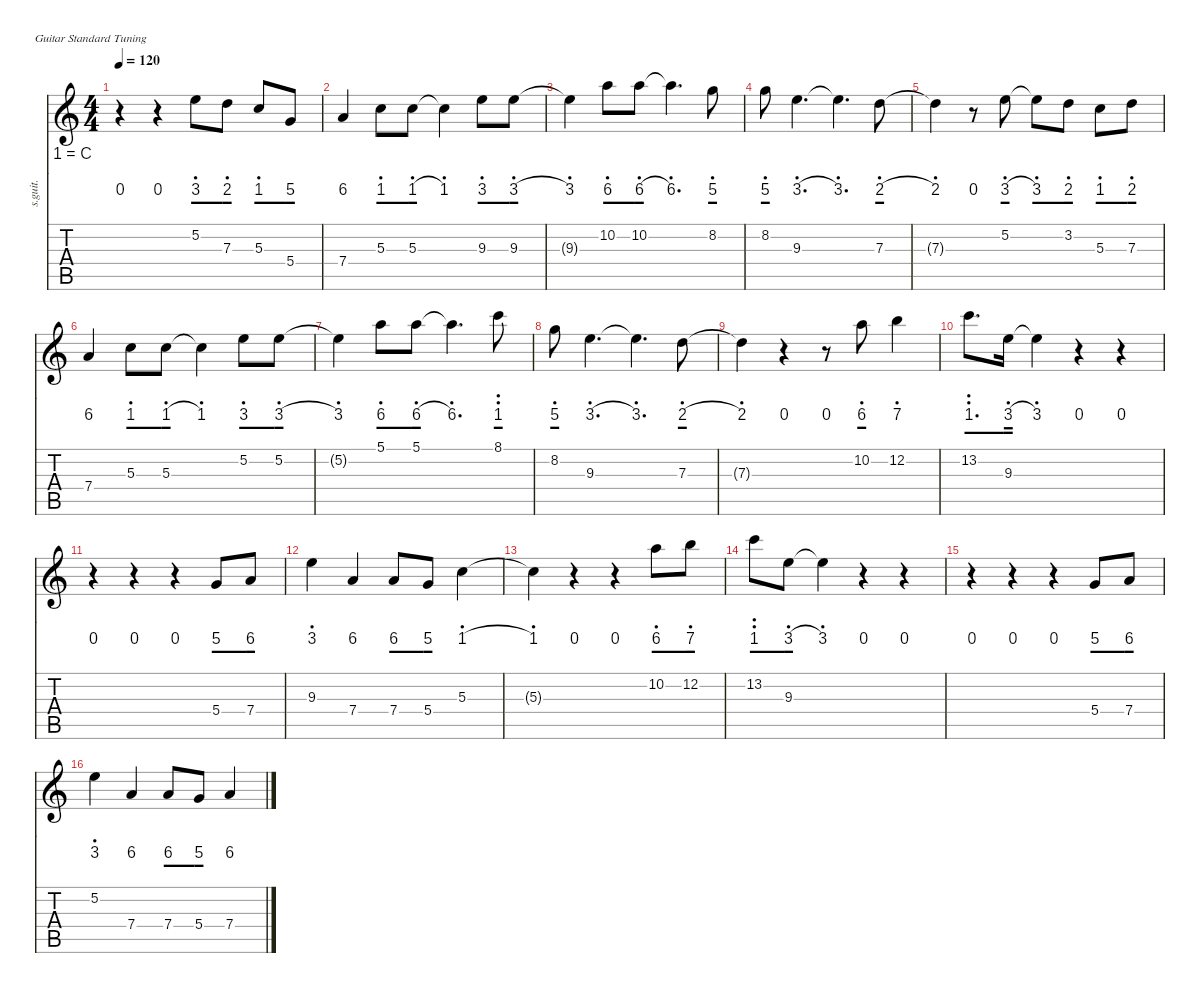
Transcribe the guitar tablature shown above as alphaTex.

\defaultSystemsLayout 4
\hideDynamics
\bracketExtendMode nobrackets
\track ("Steel Guitar" "s.guit.") {instrument acousticguitarsteel}
\staff {score tabs numbered}
\tuning (E4 B3 G3 D3 A2 E2)
\ts (4 4)
\tempo 120
\clef g2
\ks c
r.4{dy mf instrument acousticguitarsteel beam Down} r.4{beam Down} 5.2.8{beam Down} 7.3.8{beam Down} 5.3.8{beam Up} 5.4.8{beam Up} |
7.4.4{beam Up} 5.3.8{beam Down} 5.3.8{beam Down} 5.3{t}.4{beam Down} 9.3.8{beam Down} 9.3.8{beam Down} |
9.3{t}.4{beam Down} 10.2.8{beam Down} 10.2.8{beam Down} 10.2{t}.4{d beam Down} 8.2.8{beam Down} |
8.2.8{beam Down} 9.3.4{d beam Down} 9.3{t}.4{d beam Down} 7.3.8{beam Down} |
7.3{t}.4{beam Down} r.8{beam Down} 5.2.8{beam Down} 5.2{t}.8{beam Down} 3.2.8{beam Down} 5.3.8{beam Down} 7.3.8{beam Down} |
7.4.4{beam Up} 5.3.8{beam Down} 5.3.8{beam Down} 5.3{t}.4{beam Down} 5.2.8{beam Down} 5.2.8{beam Down} |
5.2{t}.4{beam Down} 5.1.8{beam Down} 5.1.8{beam Down} 5.1{t}.4{d beam Down} 8.1.8{beam Down} |
8.2.8{beam Down} 9.3.4{d beam Down} 9.3{t}.4{d beam Down} 7.3.8{beam Down} |
7.3{t}.4{beam Down} r.4{beam Down} r.8{beam Down} 10.2.8{beam Down} 12.2.4{beam Down} |
13.2.8{d beam Down} 9.3.16{beam Down} 9.3{t}.4{beam Down} r.4{beam Down} r.4{beam Down} |
r.4 r.4 r.4 5.4.8 7.4.8 |
9.3.4{beam Down} 7.4.4{beam Up} 7.4.8{beam Up} 5.4.8{beam Up} 5.3.4{beam Down} |
5.3{t}.4{beam Down} r.4{beam Down} r.4{beam Down} 10.2.8{beam Down} 12.2.8{beam Down} |
13.2.8{beam Down} 9.3.8{beam Down} 9.3{t}.4{beam Down} r.4{beam Down} r.4{beam Down} |
r.4{beam Down} r.4{beam Down} r.4{beam Down} 5.4.8{beam Up} 7.4.8{beam Up} |
5.2.4{beam Down} 7.4.4{beam Up} 7.4.8{beam Up} 5.4.8{beam Up} 7.4.4{beam Up}
